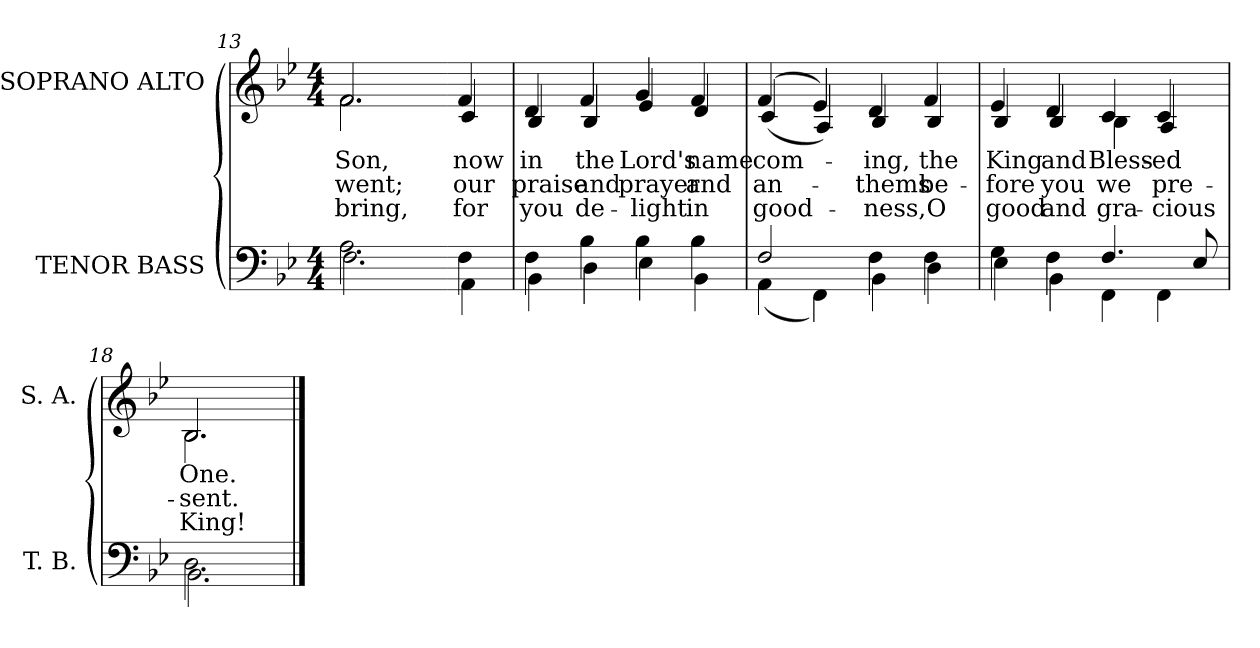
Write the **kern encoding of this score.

**kern	**kern	**text	**text	**text
*part2	*part1	*part1	*part1	*part1
*staff2	*staff1	*staff1	*staff1	*staff1
*I"TENOR BASS	*I"SOPRANO ALTO	*	*	*
*I'T. B.	*I'S. A.	*	*	*
*clefF4	*clefG2	*	*	*
*k[b-e-]	*k[b-e-]	*	*	*
*B-:	*B-:	*	*	*
*M4/4	*M4/4	*	*	*
=13	=13	=13	=13	=13
*^	*	*	*	*
!	!	!	!LO:LY:b:color=#000000	!LO:LY:b:color=#000000	!LO:LY:b:color=#000000
*	*	*^	*	*	*
2.Ai\	2.Fi\	2.fi/	2.fi\	Son,	went;	bring,
=14-	=14-	=14-	=14-	=14-	=14-	=14-
!	!	!	!	!LO:LY:b:color=#000000	!LO:LY:b:color=#000000	!LO:LY:b:color=#000000
4Fi\	4AAi\	4fi/	4ci/	now	our	for
=15	=15	=15	=15	=15	=15	=15
!	!	!	!	!LO:LY:b:color=#000000	!LO:LY:b:color=#000000	!LO:LY:b:color=#000000
4Fi\	4BB-i\	4di/	4B-i/	in	praise	you
!	!	!	!	!LO:LY:b:color=#000000	!LO:LY:b:color=#000000	!LO:LY:b:color=#000000
4B-i\	4Di\	4fi/	4B-i/	the	and	de-
!	!	!	!	!LO:LY:b:color=#000000	!LO:LY:b:color=#000000	!LO:LY:b:color=#000000
4B-i\	4E-i\	4gi/	4e-i/	Lord's	prayer	-light
!	!	!	!	!LO:LY:b:color=#000000	!LO:LY:b:color=#000000	!LO:LY:b:color=#000000
4B-i\	4BB-i\	4fi/	4di/	name	and	in
!!LO:LB:g=z	!!
=16	=16	=16	=16	=16	=16	=16
!	!	!	!	!LO:LY:b:color=#000000	!LO:LY:b:color=#000000	!LO:LY:b:color=#000000
2Fi/	(4AAi\	(4fi/	(4ci/	com-	an-	good-
.	4FFi\)	4e-i/)	4Ai/)	.	.	.
!	!	!	!	!LO:LY:b:color=#000000	!LO:LY:b:color=#000000	!LO:LY:b:color=#000000
4Fi\	4BB-i\	4di/	4B-i/	-ing,	-thems	-ness,
!	!	!	!	!LO:LY:b:color=#000000	!LO:LY:b:color=#000000	!LO:LY:b:color=#000000
4Fi\	4Di\	4fi/	4B-i/	the	be-	O
=17	=17	=17	=17	=17	=17	=17
!	!	!	!	!LO:LY:b:color=#000000	!LO:LY:b:color=#000000	!LO:LY:b:color=#000000
4Gi\	4E-i\	4e-i/	4B-i/	King	-fore	good
!	!	!	!	!LO:LY:b:color=#000000	!LO:LY:b:color=#000000	!LO:LY:b:color=#000000
4Fi\	4BB-i\	4di/	4B-i/	and	you	and
!	!	!	!	!LO:LY:b:color=#000000	!LO:LY:b:color=#000000	!LO:LY:b:color=#000000
4.Fi/	4FFi\	4ci/	4B-i\	Bless-	we	gra-
!	!	!	!	!LO:LY:b:color=#000000	!LO:LY:b:color=#000000	!LO:LY:b:color=#000000
.	4FFi\	4ci/	4Ai/	-ed	pre-	-cious
8E-i/	.	.	.	.	.	.
=18	=18	=18	=18	=18	=18	=18
!	!	!	!	!LO:LY:b:color=#000000	!LO:LY:b:color=#000000	!LO:LY:b:color=#000000
2.Di\	2.BB-i\	2.B-i/	2.B-i\	One.	-sent.	King!
*v	*v	*	*	*	*	*
*	*v	*v	*	*	*
==	==	==	==	==
*-	*-	*-	*-	*-
